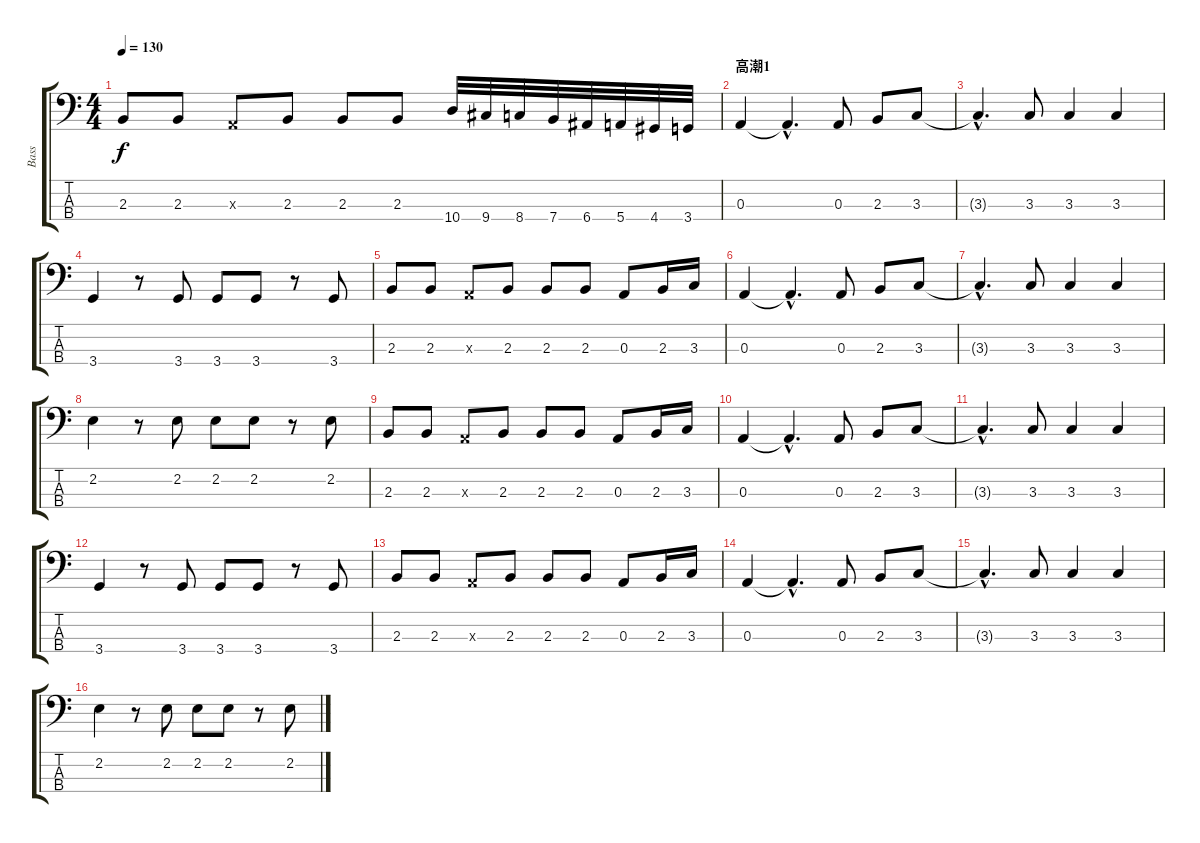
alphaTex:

\track ("Bass" "Bass") {instrument electricbassfinger}
\staff {score tabs}
\tuning (G2 D2 A1 E1) {hide}
\ts (4 4)
\tempo 130
\clef f4
\ks c
2.3.8{dy f} 2.3.8 0.3{x}.8 2.3.8 2.3.8 2.3.8 10.4.32 9.4.32 8.4.32 7.4.32 6.4.32 5.4.32 4.4.32 3.4.32 |
\section ("" "高潮1")
0.3.4 0.3{hac t}.4{d} 0.3.8 2.3.8 3.3.8 |
3.3{hac t}.4{d} 3.3.8 3.3.4 3.3.4 |
3.4.4 r.8 3.4.8 3.4.8 3.4.8 r.8 3.4.8 |
2.3.8 2.3.8 0.3{x}.8 2.3.8 2.3.8 2.3.8 0.3.8 2.3.16 3.3.16 |
0.3.4 0.3{hac t}.4{d} 0.3.8 2.3.8 3.3.8 |
3.3{hac t}.4{d} 3.3.8 3.3.4 3.3.4 |
2.2.4 r.8 2.2.8 2.2.8 2.2.8 r.8 2.2.8 |
2.3.8 2.3.8 0.3{x}.8 2.3.8 2.3.8 2.3.8 0.3.8 2.3.16 3.3.16 |
0.3.4 0.3{hac t}.4{d} 0.3.8 2.3.8 3.3.8 |
3.3{hac t}.4{d} 3.3.8 3.3.4 3.3.4 |
3.4.4 r.8 3.4.8 3.4.8 3.4.8 r.8 3.4.8 |
2.3.8 2.3.8 0.3{x}.8 2.3.8 2.3.8 2.3.8 0.3.8 2.3.16 3.3.16 |
0.3.4 0.3{hac t}.4{d} 0.3.8 2.3.8 3.3.8 |
3.3{hac t}.4{d} 3.3.8 3.3.4 3.3.4 |
2.2.4 r.8 2.2.8 2.2.8 2.2.8 r.8 2.2.8
